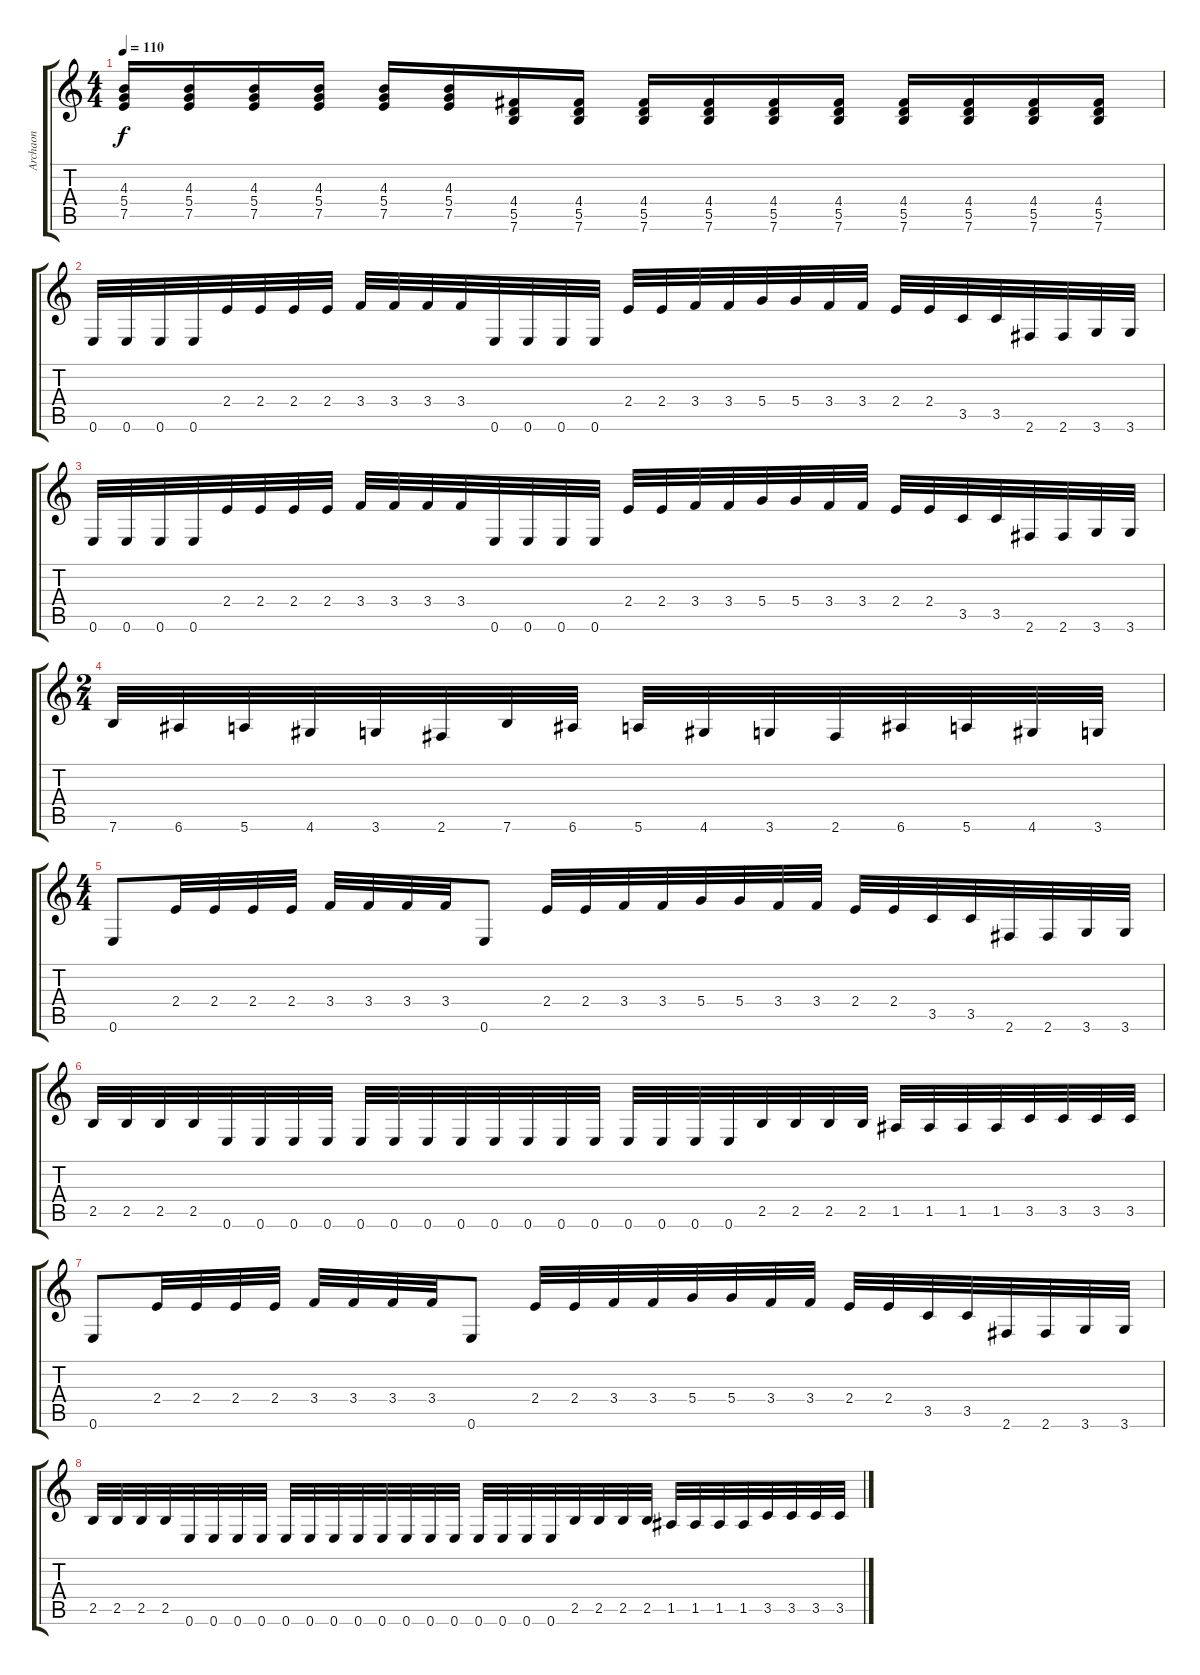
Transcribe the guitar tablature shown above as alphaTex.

\track ("Archaon" "Archaon") {instrument distortionguitar}
\staff {score tabs}
\tuning (E4 B3 G3 D3 A2 E2) {hide}
\ts (4 4)
\tempo 110
\clef g2
\ks c
(4.3 5.4 7.5).16{dy f} (4.3 5.4 7.5).16 (4.3 5.4 7.5).16 (4.3 5.4 7.5).16 (4.3 5.4 7.5).16 (4.3 5.4 7.5).16 (4.4 5.5 7.6).16 (4.4 5.5 7.6).16 (4.4 5.5 7.6).16 (4.4 5.5 7.6).16 (4.4 5.5 7.6).16 (4.4 5.5 7.6).16 (4.4 5.5 7.6).16 (4.4 5.5 7.6).16 (4.4 5.5 7.6).16 (4.4 5.5 7.6).16 |
0.6.32 0.6.32 0.6.32 0.6.32 2.4.32 2.4.32 2.4.32 2.4.32 3.4.32 3.4.32 3.4.32 3.4.32 0.6.32 0.6.32 0.6.32 0.6.32 2.4.32 2.4.32 3.4.32 3.4.32 5.4.32 5.4.32 3.4.32 3.4.32 2.4.32 2.4.32 3.5.32 3.5.32 2.6.32 2.6.32 3.6.32 3.6.32 |
0.6.32 0.6.32 0.6.32 0.6.32 2.4.32 2.4.32 2.4.32 2.4.32 3.4.32 3.4.32 3.4.32 3.4.32 0.6.32 0.6.32 0.6.32 0.6.32 2.4.32 2.4.32 3.4.32 3.4.32 5.4.32 5.4.32 3.4.32 3.4.32 2.4.32 2.4.32 3.5.32 3.5.32 2.6.32 2.6.32 3.6.32 3.6.32 |
\ts (2 4)
7.6.32 6.6.32 5.6.32 4.6.32 3.6.32 2.6.32 7.6.32 6.6.32 5.6.32 4.6.32 3.6.32 2.6.32 6.6.32 5.6.32 4.6.32 3.6.32 |
\ts (4 4)
0.6.8 2.4.32 2.4.32 2.4.32 2.4.32 3.4.32 3.4.32 3.4.32 3.4.32 0.6.8 2.4.32 2.4.32 3.4.32 3.4.32 5.4.32 5.4.32 3.4.32 3.4.32 2.4.32 2.4.32 3.5.32 3.5.32 2.6.32 2.6.32 3.6.32 3.6.32 |
2.5.32 2.5.32 2.5.32 2.5.32 0.6.32 0.6.32 0.6.32 0.6.32 0.6.32 0.6.32 0.6.32 0.6.32 0.6.32 0.6.32 0.6.32 0.6.32 0.6.32 0.6.32 0.6.32 0.6.32 2.5.32 2.5.32 2.5.32 2.5.32 1.5.32 1.5.32 1.5.32 1.5.32 3.5.32 3.5.32 3.5.32 3.5.32 |
0.6.8 2.4.32 2.4.32 2.4.32 2.4.32 3.4.32 3.4.32 3.4.32 3.4.32 0.6.8 2.4.32 2.4.32 3.4.32 3.4.32 5.4.32 5.4.32 3.4.32 3.4.32 2.4.32 2.4.32 3.5.32 3.5.32 2.6.32 2.6.32 3.6.32 3.6.32 |
2.5.32 2.5.32 2.5.32 2.5.32 0.6.32 0.6.32 0.6.32 0.6.32 0.6.32 0.6.32 0.6.32 0.6.32 0.6.32 0.6.32 0.6.32 0.6.32 0.6.32 0.6.32 0.6.32 0.6.32 2.5.32 2.5.32 2.5.32 2.5.32 1.5.32 1.5.32 1.5.32 1.5.32 3.5.32 3.5.32 3.5.32 3.5.32
